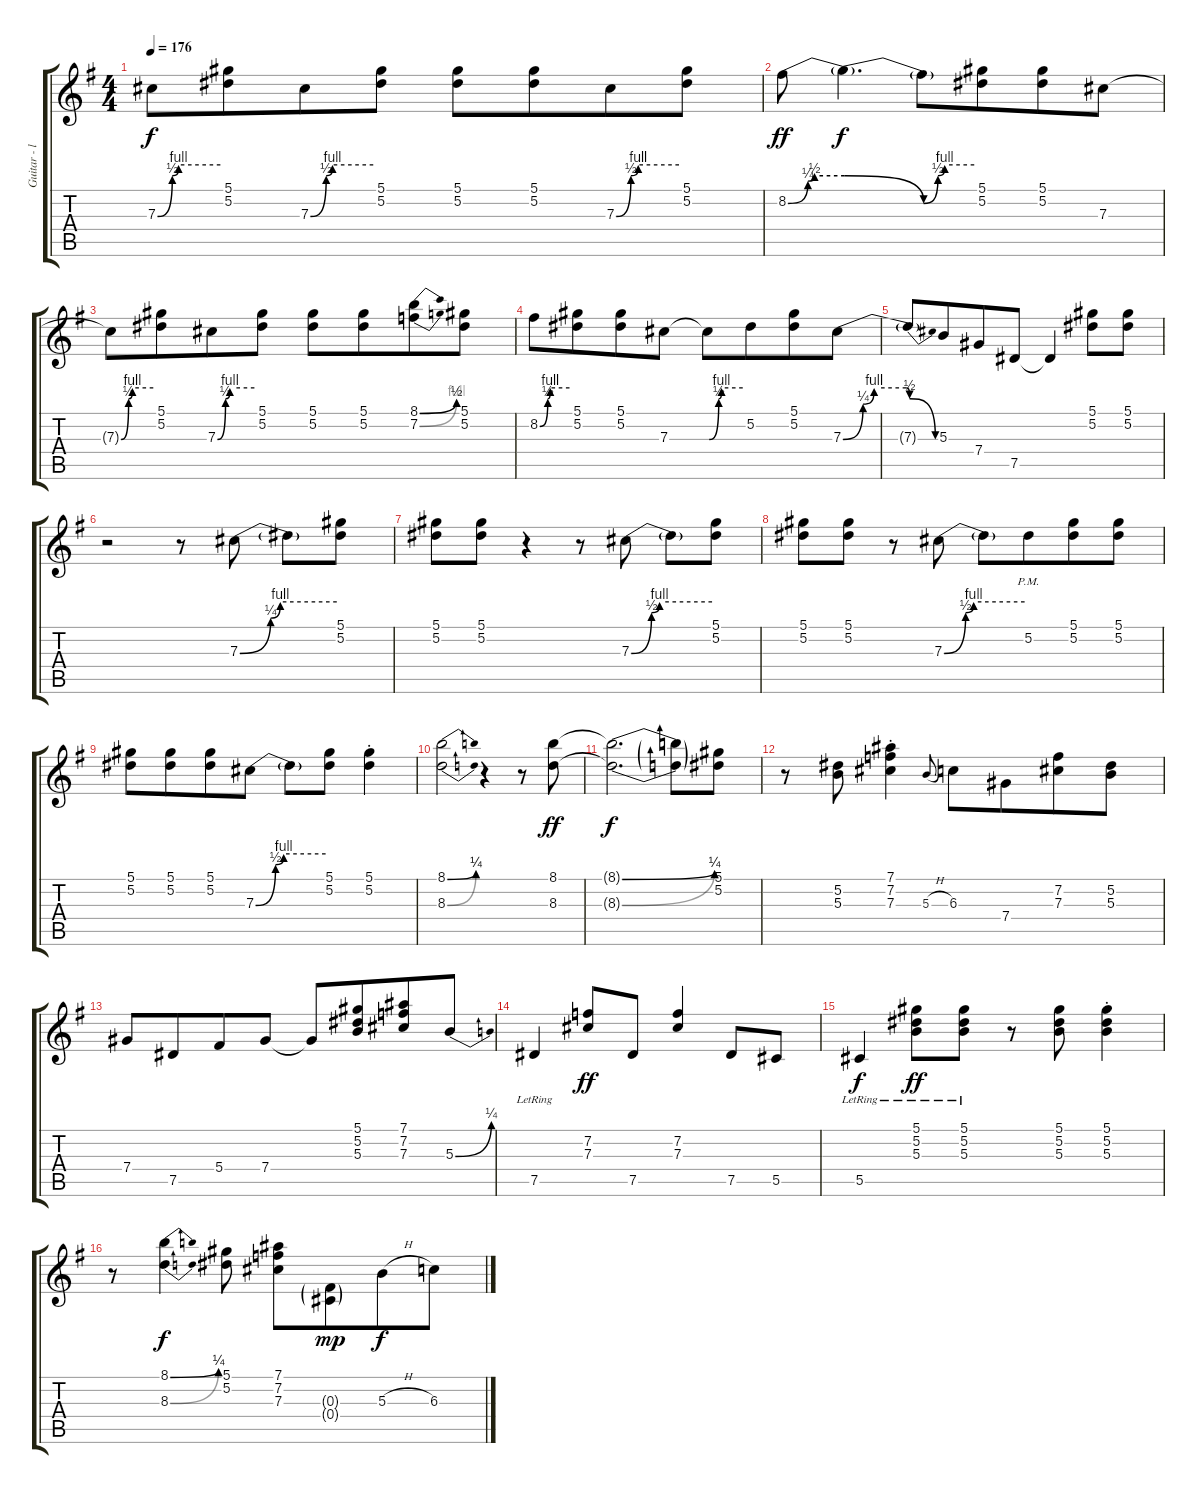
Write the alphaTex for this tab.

\track ("Guitar - lead" "Guitar - l") {instrument electricguitarjazz}
\staff {score tabs}
\tuning (Eb4 Bb3 Gb3 Db3 Ab2 Eb2) {hide}
\ts (4 4)
\tempo 176
\clef g2
\ks eminor
7.3{be (custom 0 0 14 2 20 4 60 4)}.8{dy f} (5.1 5.2).8{beam merge} 7.3{be (custom 0 0 15 2 21 4 60 4)}.8 (5.1 5.2).8 (5.1 5.2).8 (5.1 5.2).8{beam merge} 7.3{be (custom 0 0 14 2 21 4 60 4)}.8 (5.1 5.2).8 |
8.2{be (custom 0 0 21 1 28 2 60 2)}.8{dy ff} 8.2{be (release 0 2 60 0) t}.4{d dy f} 8.2{be (custom 0 0 17 2 25 4 60 4) t}.8 (5.1 5.2).8{beam merge} (5.1 5.2).8 7.3.8 |
7.3{be (custom 0 0 14 2 21 4 60 4) t}.8 (5.1 5.2).8{beam merge} 7.3{be (custom 0 0 13 2 20 4 60 4)}.8 (5.1 5.2).8 (5.1 5.2).8 (5.1 5.2).8{beam merge} (8.1{be (bend 0 0 60 2)} 7.2{be (bend 0 0 60 4)}).8 (5.1 5.2).8 |
8.2{be (custom 0 0 16 2 21 4 60 4)}.8 (5.1 5.2).8{beam merge} (5.1 5.2).8 7.3.8 7.3{be (custom 0 0 17 2 22 4 60 4) t}.8 5.2.8{beam merge} (5.1 5.2).8 7.3{be (custom 0 0 18 1 28 4 57 4 60 2)}.8 |
7.3{be (release 0 2 60 0) t}.8 5.3.8{beam merge} 7.4.8 7.5.8 7.5{t}.4 (5.1 5.2).8 (5.1 5.2).8 |
r.2 r.8 7.3{be (custom 0 0 19 1 25 4 60 4)}.8 7.3{t}.8 (5.1 5.2).8 |
(5.1 5.2).8 (5.1 5.2).8 r.4 r.8 7.3{be (custom 0 0 15 2 21 4 60 4)}.8 7.3{t}.8 (5.1 5.2).8 |
(5.1 5.2).8 (5.1 5.2).8 r.8 7.3{be (custom 0 0 16 2 22 4 60 4)}.8 7.3{t}.8 5.2{pm}.8{beam merge} (5.1 5.2).8 (5.1 5.2).8 |
(5.1 5.2).8 (5.1 5.2).8{beam merge} (5.1 5.2).8 7.3{be (custom 0 0 17 2 24 4 60 4)}.8 7.3{t}.8 (5.1 5.2).8{beam merge} (5.1{st} 5.2{st}).4 |
(8.1{be (bend 0 0 60 1)} 8.3{be (bend 0 0 60 1)}).2 r.4 r.8 (8.1 8.3).8{dy ff} |
(8.1{be (bend 0 0 60 1) t} 8.3{be (bend 0 0 60 1) t}).2{d dy f} (8.1{t} 8.3{t}).8 (5.1 5.2).8 |
r.8 (5.2 5.3).8 (7.1{st} 7.2{st} 7.3{st}).4 5.3{h}.8{gr onbeat} 6.3.8 7.4.8{beam merge} (7.2 7.3).8 (5.2 5.3).8 |
7.4.8 7.5.8{beam merge} 5.4.8 7.4.8 7.4{t}.8{beam Up} (5.1 5.2 5.3).8{beam Up beam merge} (7.1 7.2 7.3).8{beam Up} 5.3{be (bend 0 0 60 1)}.8{beam Up} |
7.5{lr}.4 (7.2 7.3).8{dy ff beam Up} 7.5.8{beam Up} (7.2 7.3).4{beam Up} 7.5.8 5.5.8 |
5.5{lr}.4{dy f} (5.1 5.2 5.3{lr}).8{dy ff beam merge} (5.1 5.2{lr} 5.3).8 r.8 (5.1 5.2 5.3).8 (5.1{st} 5.2{st} 5.3{st}).4 |
r.8 (8.1{be (bend 0 0 60 1)} 8.3{be (bend 0 0 60 1)}).4{dy f} (5.1 5.2).8 (7.1 7.2 7.3).8 (0.3{g} 0.4{g}).8{dy mp beam merge} 5.3{h}.8{dy f} 6.3.8
